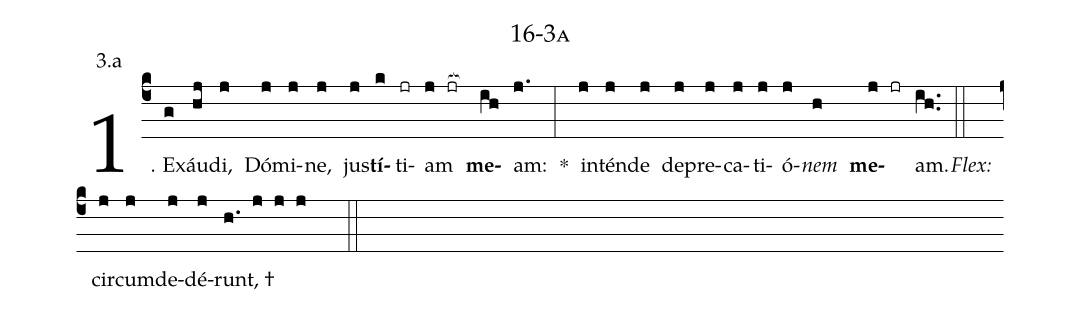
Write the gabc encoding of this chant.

name: 16-3a;
annotation: 3.a;
%%
(c4)1. Ex(g)áu(hj)di,(j) Dó(j)mi(j)ne,(j) jus(j)<b>tí</b>(k)ti(jr)am(j jr[ocb:1{]) <b>me</b>(ih[ocb:0}])am:(j.) *(:) in(j)tén(j)de(j) de(j)pre(j)ca(j)ti(j)ó(j)<i>nem</i>(h) <b>me</b>(j jr)am.(ih..) (::)
<i>Flex:</i>()  cir(j)cum(j)de(j)dé(j)runt, †(h. j j j  ::)
